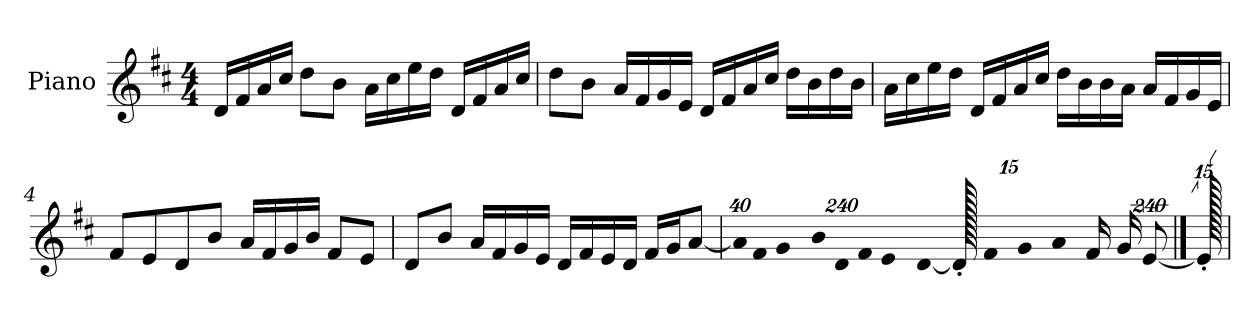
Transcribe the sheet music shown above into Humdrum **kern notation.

**kern
*part1
*staff1
*I"Piano
*I'P-no
*clefG2
*k[f#c#]
*M4/4
*MM90
=1
16d/LL
16f#/
16a/
16cc#/JJ
8dd\L
8b\J
16a\LL
16cc#\
16ee\
16dd\JJ
16d/LL
16f#/
16a/
16cc#/JJ
=2
8dd\L
8b\J
16a/LL
16f#/
16g/
16e/JJ
16d/LL
16f#/
16a/
16cc#/JJ
16dd\LL
16b\
16dd\
16b\JJ
!!LO:LB:g=z
=3
16a\LL
16cc#\
16ee\
16dd\JJ
16d/LL
16f#/
16a/
16cc#/JJ
16dd\LL
16b\
16b\
16a\JJ
16a/LL
16f#/
16g/
16e/JJ
=4
8f#/L
8e/
8d/
8b/J
16a/LL
16f#/
16g/
16b/JJ
8f#/L
8e/J
=5
8d/L
8b/J
16a/LL
16f#/
16g/
16e/JJ
16d/LL
16f#/
16e/
16d/JJ
16f#/LL
16g/J
[8a/J
!!LO:LB:g=z
=6
*Xbrackettup
!LO:N:vis=32
640%23a/KLL]
!LO:N:vis=16
1920%137f#/
!LO:N:vis=32
640%23g/K
!LO:N:vis=16
1920%137b/
!LO:N:vis=16
1920%137d/
!LO:N:vis=16
1920%137f#/
!LO:N:vis=32
640%23e/K
[384%41d/J
1920d'/]
*brackettup
24f#/LL
24g/JJ
6a/
16f#/LL
16g/J
[1920%239e/J
==7
1920e'/]
=
*-
